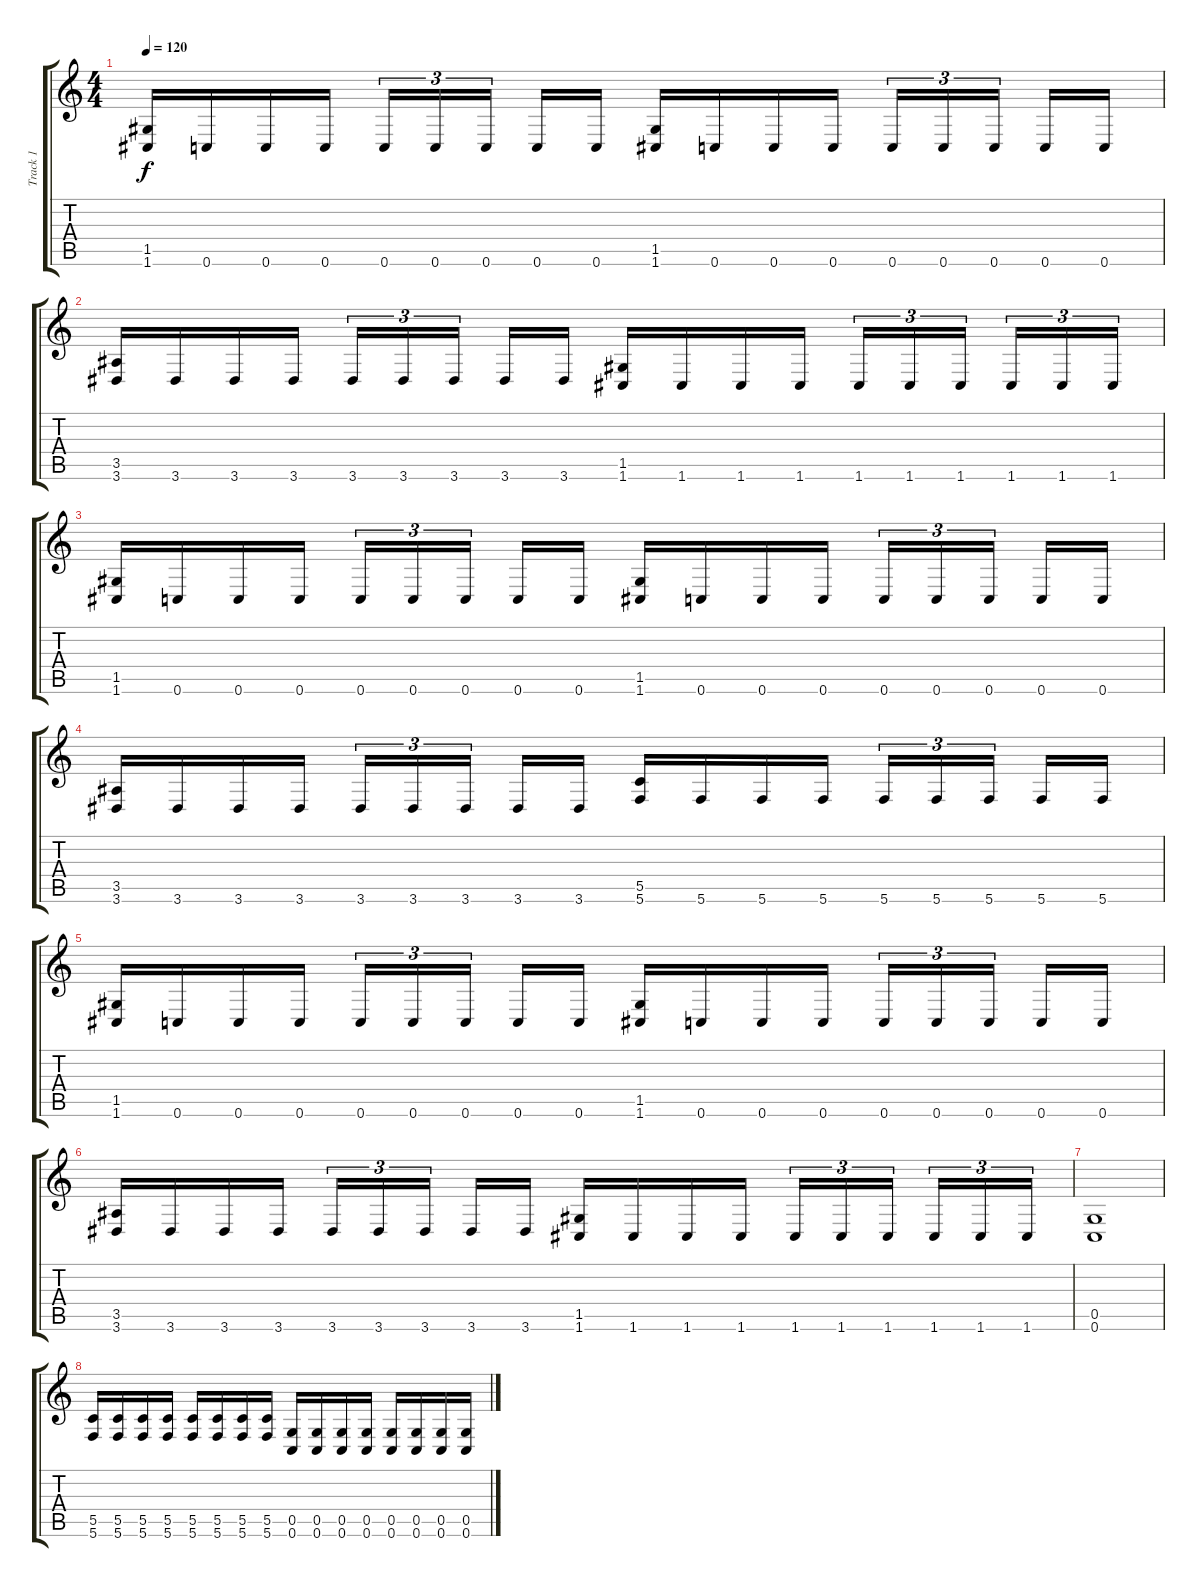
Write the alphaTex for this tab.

\track ("Track 1" "Track 1") {instrument distortionguitar}
\staff {score tabs}
\tuning (D4 A3 F3 C3 G2 C2) {hide}
\ts (4 4)
\tempo 120
\clef g2
\ks c
(1.5 1.6).16{dy f} 0.6.16 0.6.16 0.6.16 0.6.16{tu (3 2)} 0.6.16{tu (3 2)} 0.6.16{tu (3 2) beam splitsecondary} 0.6.16 0.6.16 (1.5 1.6).16 0.6.16 0.6.16 0.6.16 0.6.16{tu (3 2)} 0.6.16{tu (3 2)} 0.6.16{tu (3 2) beam splitsecondary} 0.6.16 0.6.16 |
(3.5 3.6).16 3.6.16 3.6.16 3.6.16 3.6.16{tu (3 2)} 3.6.16{tu (3 2)} 3.6.16{tu (3 2) beam splitsecondary} 3.6.16 3.6.16 (1.5 1.6).16 1.6.16 1.6.16 1.6.16 1.6.16{tu (3 2)} 1.6.16{tu (3 2)} 1.6.16{tu (3 2) beam splitsecondary} 1.6.16{tu (3 2)} 1.6.16{tu (3 2)} 1.6.16{tu (3 2)} |
(1.5 1.6).16 0.6.16 0.6.16 0.6.16 0.6.16{tu (3 2)} 0.6.16{tu (3 2)} 0.6.16{tu (3 2) beam splitsecondary} 0.6.16 0.6.16 (1.5 1.6).16 0.6.16 0.6.16 0.6.16 0.6.16{tu (3 2)} 0.6.16{tu (3 2)} 0.6.16{tu (3 2) beam splitsecondary} 0.6.16 0.6.16 |
(3.5 3.6).16 3.6.16 3.6.16 3.6.16 3.6.16{tu (3 2)} 3.6.16{tu (3 2)} 3.6.16{tu (3 2) beam splitsecondary} 3.6.16 3.6.16 (5.5 5.6).16 5.6.16 5.6.16 5.6.16 5.6.16{tu (3 2)} 5.6.16{tu (3 2)} 5.6.16{tu (3 2) beam splitsecondary} 5.6.16 5.6.16 |
(1.5 1.6).16 0.6.16 0.6.16 0.6.16 0.6.16{tu (3 2)} 0.6.16{tu (3 2)} 0.6.16{tu (3 2) beam splitsecondary} 0.6.16 0.6.16 (1.5 1.6).16 0.6.16 0.6.16 0.6.16 0.6.16{tu (3 2)} 0.6.16{tu (3 2)} 0.6.16{tu (3 2) beam splitsecondary} 0.6.16 0.6.16 |
(3.5 3.6).16 3.6.16 3.6.16 3.6.16 3.6.16{tu (3 2)} 3.6.16{tu (3 2)} 3.6.16{tu (3 2) beam splitsecondary} 3.6.16 3.6.16 (1.5 1.6).16 1.6.16 1.6.16 1.6.16 1.6.16{tu (3 2)} 1.6.16{tu (3 2)} 1.6.16{tu (3 2) beam splitsecondary} 1.6.16{tu (3 2)} 1.6.16{tu (3 2)} 1.6.16{tu (3 2)} |
(0.5 0.6).1 |
(5.5 5.6).16 (5.5 5.6).16 (5.5 5.6).16 (5.5 5.6).16 (5.5 5.6).16 (5.5 5.6).16 (5.5 5.6).16 (5.5 5.6).16 (0.5 0.6).16 (0.5 0.6).16 (0.5 0.6).16 (0.5 0.6).16 (0.5 0.6).16 (0.5 0.6).16 (0.5 0.6).16 (0.5 0.6).16
